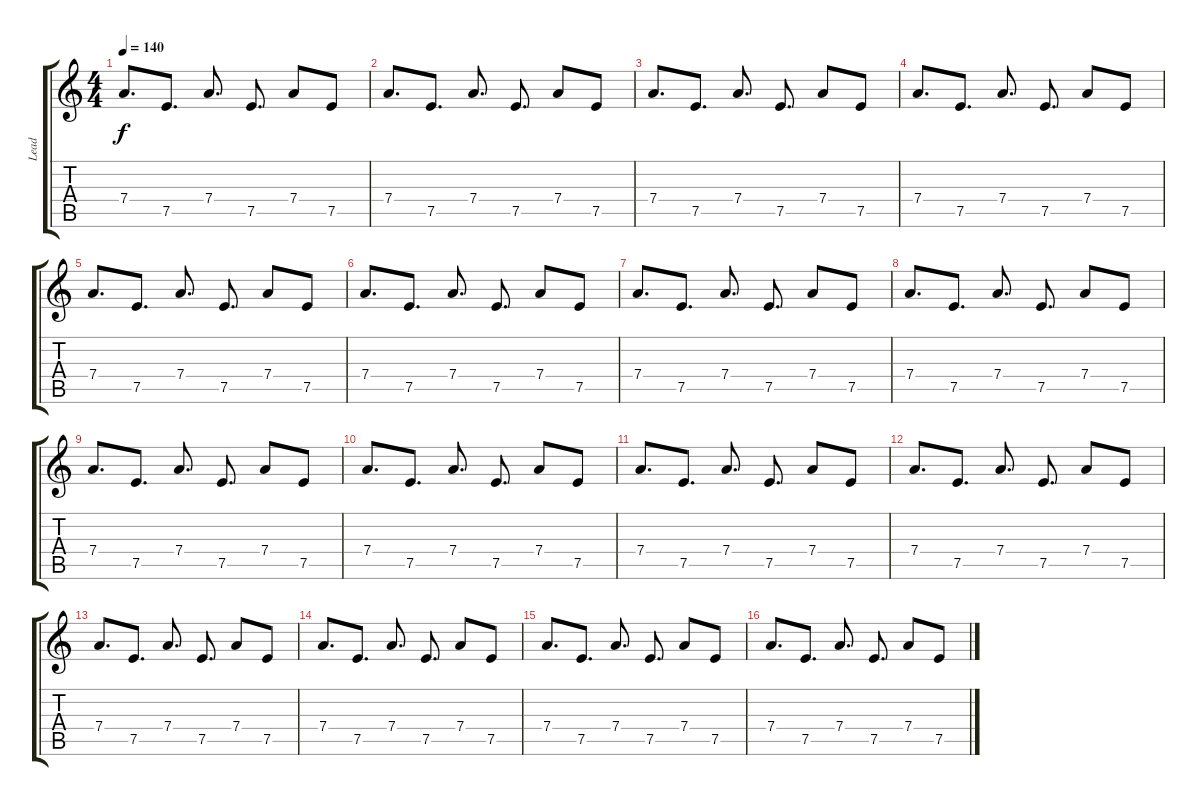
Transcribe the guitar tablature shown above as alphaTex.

\track ("Lead" "Lead") {instrument overdrivenguitar}
\staff {score tabs}
\tuning (E4 B3 G3 D3 A2 E2) {hide}
\ts (4 4)
\tempo 140
\clef g2
\ks c
7.4.8{d dy f} 7.5.8{d} 7.4.8{d} 7.5.8{d} 7.4.8 7.5.8 |
7.4.8{d} 7.5.8{d} 7.4.8{d} 7.5.8{d} 7.4.8 7.5.8 |
7.4.8{d} 7.5.8{d} 7.4.8{d} 7.5.8{d} 7.4.8 7.5.8 |
7.4.8{d} 7.5.8{d} 7.4.8{d} 7.5.8{d} 7.4.8 7.5.8 |
7.4.8{d} 7.5.8{d} 7.4.8{d} 7.5.8{d} 7.4.8 7.5.8 |
7.4.8{d} 7.5.8{d} 7.4.8{d} 7.5.8{d} 7.4.8 7.5.8 |
7.4.8{d} 7.5.8{d} 7.4.8{d} 7.5.8{d} 7.4.8 7.5.8 |
7.4.8{d} 7.5.8{d} 7.4.8{d} 7.5.8{d} 7.4.8 7.5.8 |
7.4.8{d} 7.5.8{d} 7.4.8{d} 7.5.8{d} 7.4.8 7.5.8 |
7.4.8{d} 7.5.8{d} 7.4.8{d} 7.5.8{d} 7.4.8 7.5.8 |
7.4.8{d} 7.5.8{d} 7.4.8{d} 7.5.8{d} 7.4.8 7.5.8 |
7.4.8{d} 7.5.8{d} 7.4.8{d} 7.5.8{d} 7.4.8 7.5.8 |
7.4.8{d} 7.5.8{d} 7.4.8{d} 7.5.8{d} 7.4.8 7.5.8 |
7.4.8{d} 7.5.8{d} 7.4.8{d} 7.5.8{d} 7.4.8 7.5.8 |
7.4.8{d} 7.5.8{d} 7.4.8{d} 7.5.8{d} 7.4.8 7.5.8 |
7.4.8{d} 7.5.8{d} 7.4.8{d} 7.5.8{d} 7.4.8 7.5.8
